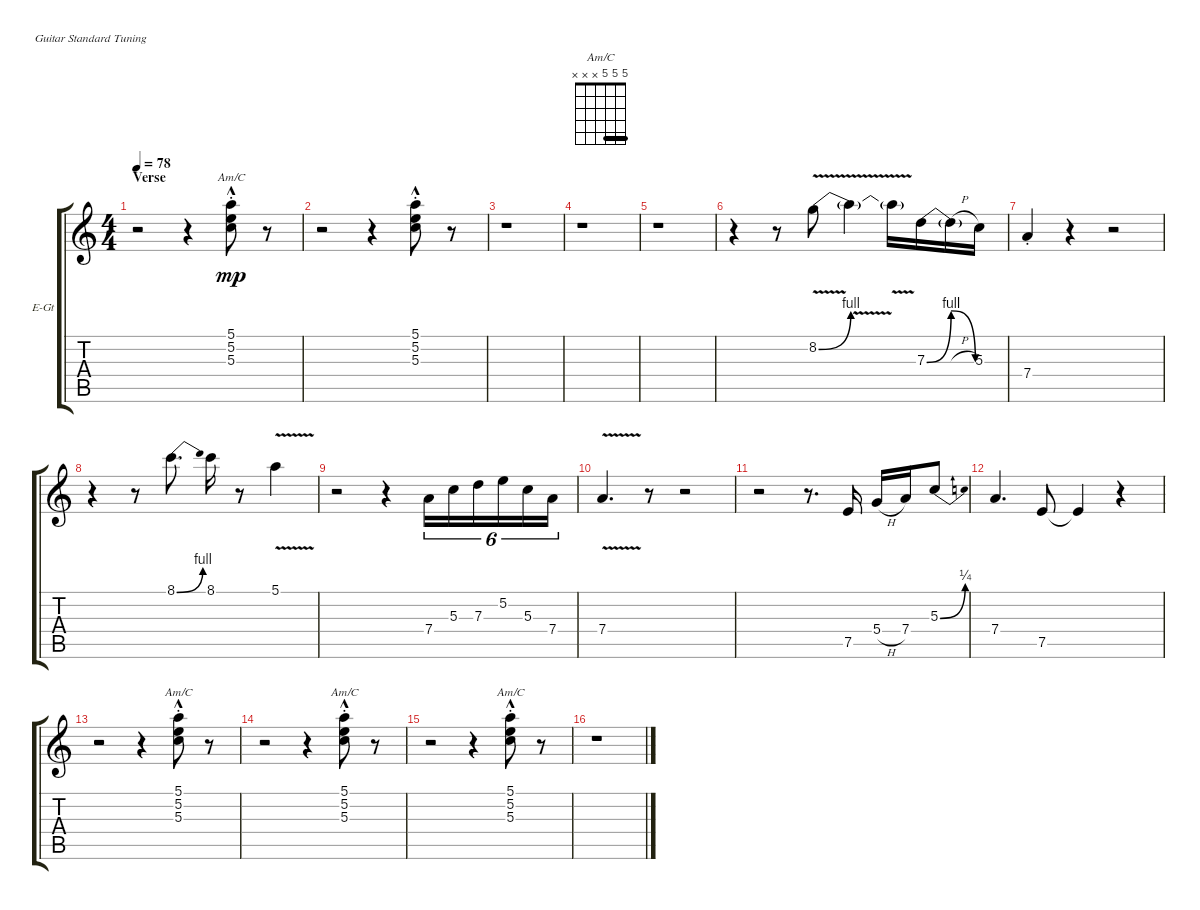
\defaultSystemsLayout 4
\bracketExtendMode groupsimilarinstruments
\firstSystemTrackNameOrientation horizontal
\otherSystemsTrackNameOrientation horizontal
\track ("Electric Guitar" "E-Gt") {instrument electricguitarclean}
\staff {score tabs}
\tuning (E4 B3 G3 D3 A2 E2)
\chord ("Am/C" 5 5 5 x x x) {barre (5 5)}
\ts (4 4)
\section ("" "Verse")
\tempo 78
\clef g2
\ks c
r.2{dy mp} r.4 (5.2{hac st} 5.3{hac st} 5.1{hac st}).8{ch "Am/C"} r.8 |
r.2 r.4 (5.2{hac st} 5.3{hac st} 5.1{hac st}).8 r.8 |
r.1 |
r.1 |
r.1 |
r.4 r.8 8.2{be (bend 0 0 15 4) v}.8 8.2{v t}.4 8.2{v t}.16 7.3{be (bendrelease 0 0 10.2 4 20.4 4 59.4 0)}.16 7.3{h t}.16 5.3.16 |
7.4{st}.4 r.4 r.2 |
r.4 r.8 8.1{be (bend 0 0 15 4)}.8{d} 8.1.16 r.8 5.1{v}.4 |
r.2 r.4 7.4.16{tu (6 4)} 5.3.16{tu (6 4)} 7.3.16{tu (6 4)} 5.2.16{tu (6 4)} 5.3.16{tu (6 4)} 7.4.16{tu (6 4)} |
7.4{v}.4{d} r.8 r.2 |
r.2 r.8{d} 7.5.16 5.4{h}.16 7.4.16 5.3{be (bend 0 0 15 1)}.8 |
7.4.4{d} 7.5.8 7.5{t}.4 r.4 |
r.2 r.4 (5.3{hac st} 5.2{hac st} 5.1{hac st}).8{ch "Am/C"} r.8 |
r.2 r.4 (5.3{hac st} 5.2{hac st} 5.1{hac st}).8{ch "Am/C"} r.8 |
r.2 r.4 (5.3{hac st} 5.2{hac st} 5.1{hac st}).8{ch "Am/C"} r.8 |
r.1
